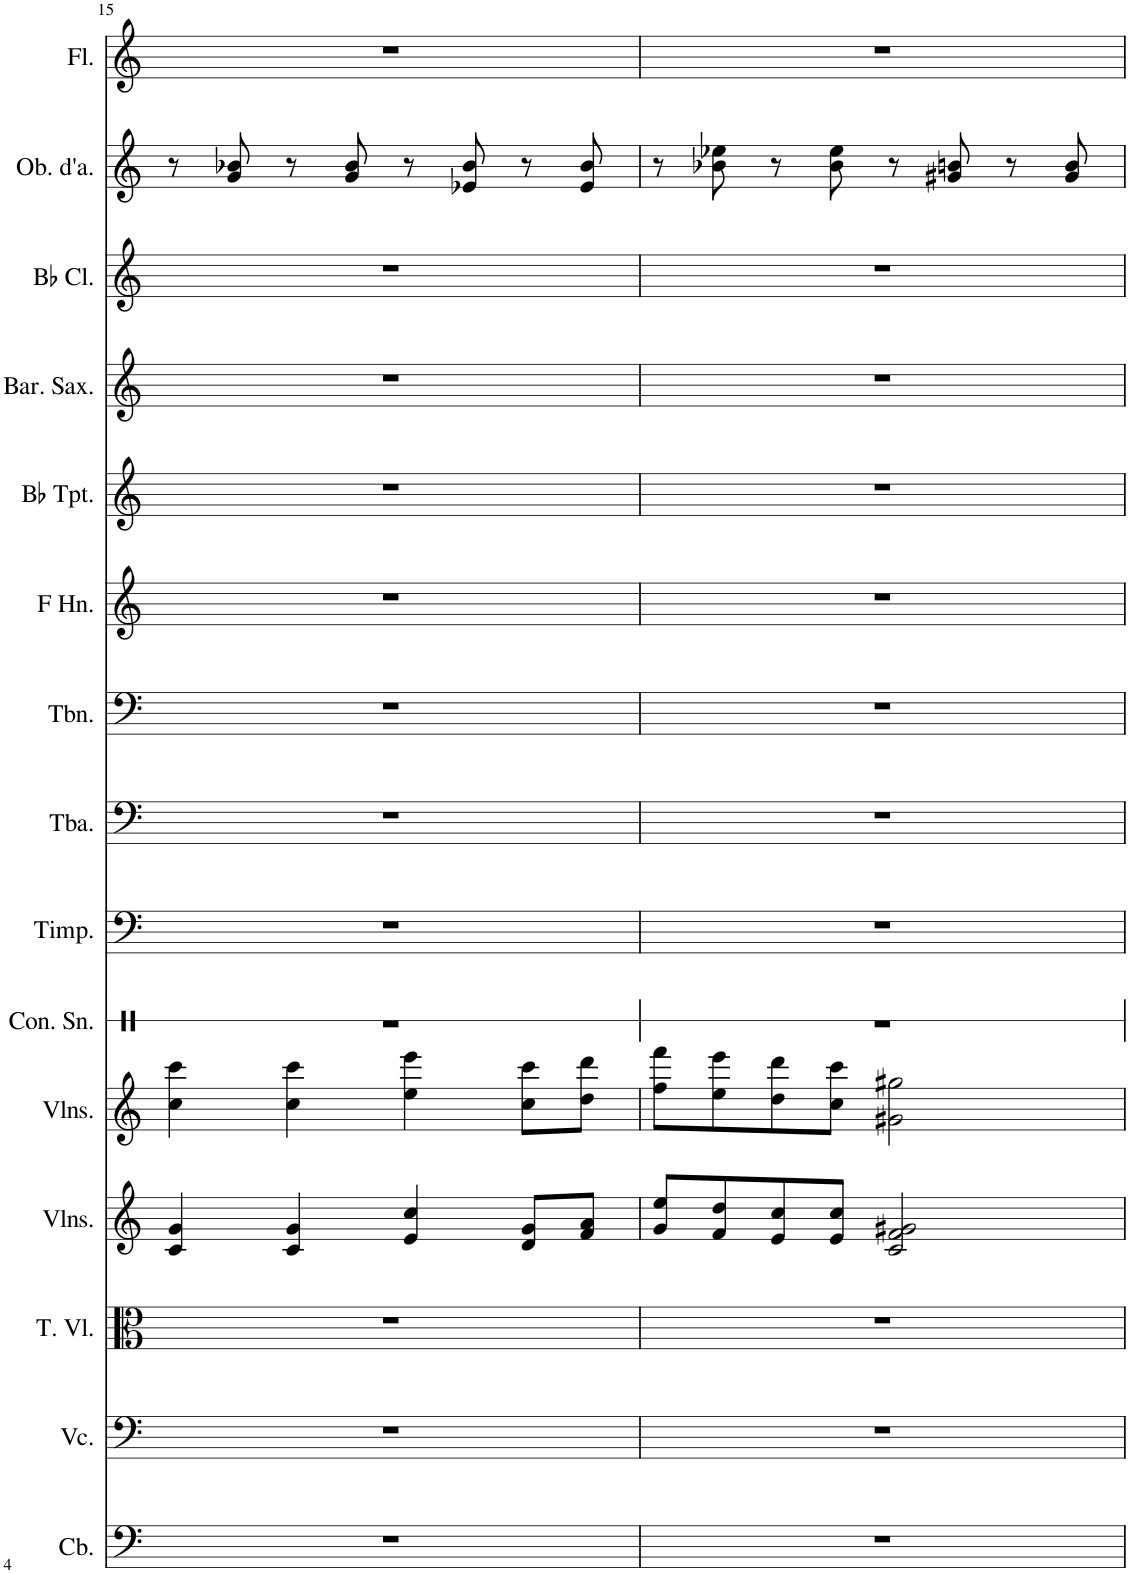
**kern	**kern	**kern	**kern	**kern	**kern	**kern	**kern	**kern	**kern	**kern	**kern	**kern	**kern	**kern
*part15	*part14	*part13	*part12	*part11	*part10	*part9	*part8	*part7	*part6	*part5	*part4	*part3	*part2	*part1
*staff15	*staff14	*staff13	*staff12	*staff11	*staff10	*staff9	*staff8	*staff7	*staff6	*staff5	*staff4	*staff3	*staff2	*staff1
*I"Contrabass, Cb.(15)	*I"Violoncello, Vcl.	*I"Tenor Viol, Vla.(13)	*I"Violins, Vl.II	*I"Violins, Vl.I(11)	*I"Concert Snare Drum, Perc.	*I"Timpani, Tp.(9)	*I"Tuba, Tuba(8)	*I"Trombone, Tb.(7)	*I"Horn in F, Hn.(6)	*I"Bb Trumpet, Tr.(5)	*I"Baritone Saxophone, B.Sax(4)	*I"Bb Clarinet, Cl.(3)	*I"Oboe d'amore, Ob.(2)	*I"Flute, Fl. (1)
*I'Cb.	*I'Vc.	*I'T. Vl.	*I'Vlns.	*I'Vlns.	*I'Con. Sn.	*I'Timp.	*I'Tba.	*I'Tbn.	*I'F Hn.	*I'Bb Tpt.	*I'Bar. Sax.	*I'Bb Cl.	*I'Ob. d'a.	*I'Fl.
!!LO:PB:g=z
*clefF4	*clefF4	*clefC3	*clefG2	*clefG2	*clefX	*clefF4	*clefF4	*clefF4	*clefG2	*clefG2	*clefG2	*clefG2	*clefG2	*clefG2
*Trd7c12	*	*	*	*	*	*	*	*	*Trd4c7	*Trd1c2	*Trd12c21	*Trd1c2	*Trd2c3	*
*k[]	*k[]	*k[]	*k[]	*k[]	*k[]	*k[]	*k[]	*k[]	*k[]	*k[]	*k[]	*k[]	*k[]	*k[]
*M4/4	*M4/4	*M4/4	*M4/4	*M4/4	*M4/4	*M4/4	*M4/4	*M4/4	*M4/4	*M4/4	*M4/4	*M4/4	*M4/4	*M4/4
=15	=15	=15	=15	=15	=15	=15	=15	=15	=15	=15	=15	=15	=15	=15
1r	1r	1r	4c/ 4g/	4cc\ 4ccc\	1r	1r	1r	1r	1r	1r	1r	1r	8r	1r
.	.	.	.	.	.	.	.	.	.	.	.	.	8g/ 8b-X/	.
.	.	.	4c/ 4g/	4cc\ 4ccc\	.	.	.	.	.	.	.	.	8r	.
.	.	.	.	.	.	.	.	.	.	.	.	.	8g/ 8b-/	.
.	.	.	4e/ 4cc/	4ee\ 4eee\	.	.	.	.	.	.	.	.	8r	.
.	.	.	.	.	.	.	.	.	.	.	.	.	8e-X/ 8b-/	.
.	.	.	8d/ 8g/L	8cc\ 8ccc\L	.	.	.	.	.	.	.	.	8r	.
.	.	.	8f/ 8a/J	8dd\ 8ddd\J	.	.	.	.	.	.	.	.	8e-/ 8b-/	.
=16	=16	=16	=16	=16	=16	=16	=16	=16	=16	=16	=16	=16	=16	=16
1r	1r	1r	8g/ 8ee/L	8ff\ 8fff\L	1r	1r	1r	1r	1r	1r	1r	1r	8r	1r
.	.	.	8f/ 8dd/	8ee\ 8eee\	.	.	.	.	.	.	.	.	8b-X\ 8ee-X\	.
.	.	.	8e/ 8cc/	8dd\ 8ddd\	.	.	.	.	.	.	.	.	8r	.
.	.	.	8e/ 8cc/J	8cc\ 8ccc\J	.	.	.	.	.	.	.	.	8b-\ 8ee-\	.
.	.	.	2c/ 2f/ 2g#X/	2g#X\ 2gg#X\	.	.	.	.	.	.	.	.	8r	.
.	.	.	.	.	.	.	.	.	.	.	.	.	8g#X/ 8bn/	.
.	.	.	.	.	.	.	.	.	.	.	.	.	8r	.
.	.	.	.	.	.	.	.	.	.	.	.	.	8g#/ 8b/	.
=	=	=	=	=	=	=	=	=	=	=	=	=	=	=
*-	*-	*-	*-	*-	*-	*-	*-	*-	*-	*-	*-	*-	*-	*-
